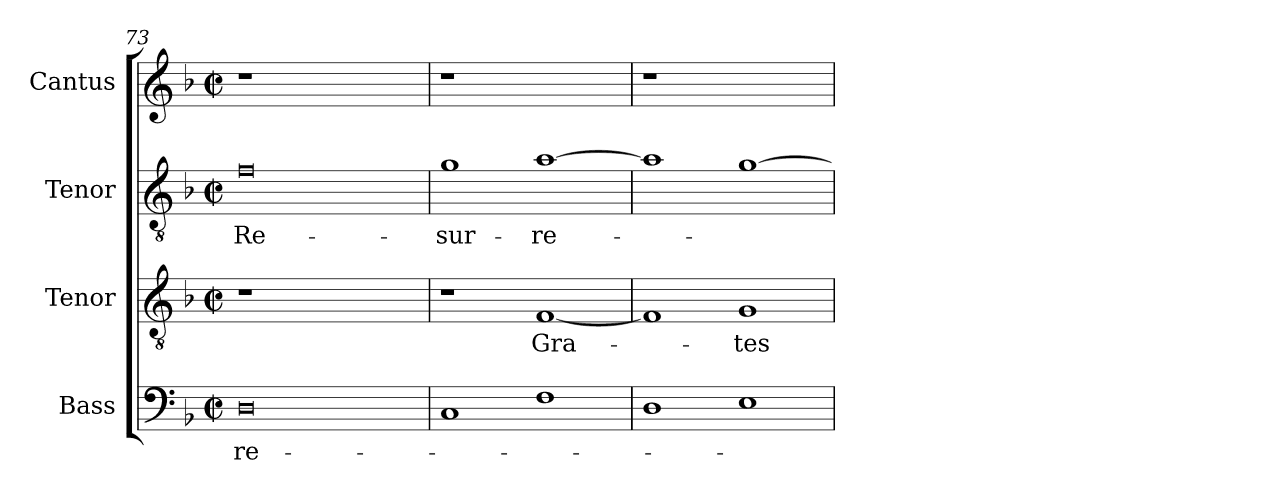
**kern	**text	**kern	**text	**kern	**text	**kern
*part4	*part4	*part3	*part3	*part2	*part2	*part1
*staff4	*staff4	*staff3	*staff3	*staff2	*staff2	*staff1
*I"Bass	*	*I"Tenor	*	*I"Tenor	*	*I"Cantus
*	*	*I'Tenor	*	*	*	*
*clefF4	*	*clefGv2	*	*clefGv2	*	*clefG2
*	*	*ITrd7c12	*	*ITrd7c12	*	*
*k[b-]	*	*k[b-]	*	*k[b-]	*	*k[b-]
*F:	*	*F:	*	*F:	*	*F:
*M2/2	*	*M2/2	*	*M2/2	*	*M2/2
*met(c|)	*	*met(c|)	*	*met(c|)	*	*met(c|)
=73	=73	=73	=73	=73	=73	=73
!	!LO:LY:b:color=#000000	!LO:N:vis=1	!	!	!	!
!	!	!	!	!	!LO:LY:b:color=#000000	!LO:N:vis=1
0Di	-re-	1r	.	0Fi	Re-	1r
.	.	1ryy	.	.	.	1ryy
=74	=74	=74	=74	=74	=74	=74
!	!	!	!	!	!LO:LY:b:color=#000000	!LO:N:vis=1
1Ci	.	1r	.	1Gi	-sur-	1r
!	!	!	!LO:LY:b:color=#000000	!	!	!
!	!	!	!	!	!LO:LY:b:color=#000000	!
1Fi	.	[<1FFi	Gra-	[>1Ai	-re-	1ryy
=75	=75	=75	=75	=75	=75	=75
!	!	!	!	!	!	!LO:N:vis=1
1Di	.	1FFi]	.	1Ai]	.	1r
!	!	!	!LO:LY:b:color=#000000	!	!	!
1Ei	.	1GGi	-tes	[>1Gi	.	1ryy
=	=	=	=	=	=	=
*-	*-	*-	*-	*-	*-	*-
